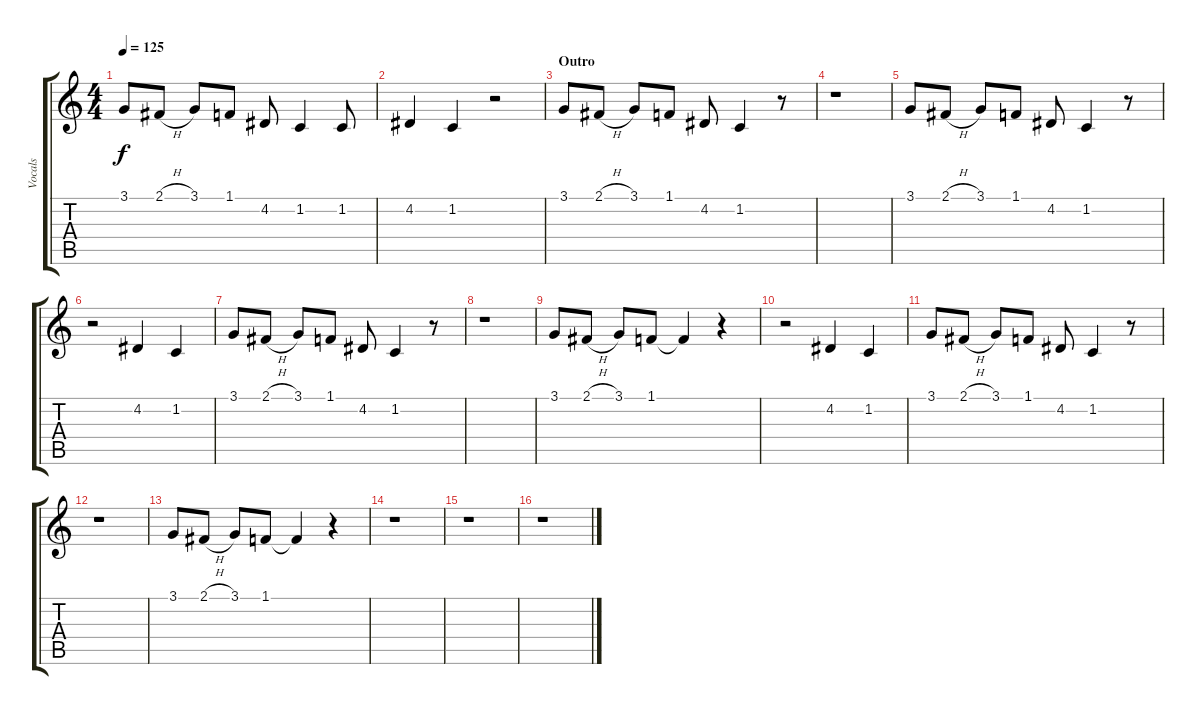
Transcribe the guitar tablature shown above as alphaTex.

\track ("Vocals" "Vocals") {instrument clarinet}
\staff {score tabs}
\tuning (E4 B3 G3 D3 A2 E2) {hide}
\ts (4 4)
\tempo 125
\clef g2
\ks c
3.1.8{dy f} 2.1{h}.8 3.1.8 1.1.8 4.2.8 1.2.4 1.2.8 |
4.2.4 1.2.4 r.2 |
\section ("" "Outro")
3.1.8 2.1{h}.8 3.1.8 1.1.8 4.2.8 1.2.4 r.8 |
r.1 |
3.1.8 2.1{h}.8 3.1.8 1.1.8 4.2.8 1.2.4 r.8 |
r.2 4.2.4 1.2.4 |
3.1.8 2.1{h}.8 3.1.8 1.1.8 4.2.8 1.2.4 r.8 |
r.1 |
3.1.8 2.1{h}.8 3.1.8 1.1.8 1.1{t}.4 r.4 |
r.2 4.2.4 1.2.4 |
3.1.8 2.1{h}.8 3.1.8 1.1.8 4.2.8 1.2.4 r.8 |
r.1 |
3.1.8 2.1{h}.8 3.1.8 1.1.8 1.1{t}.4 r.4 |
r.1 |
r.1 |
r.1
